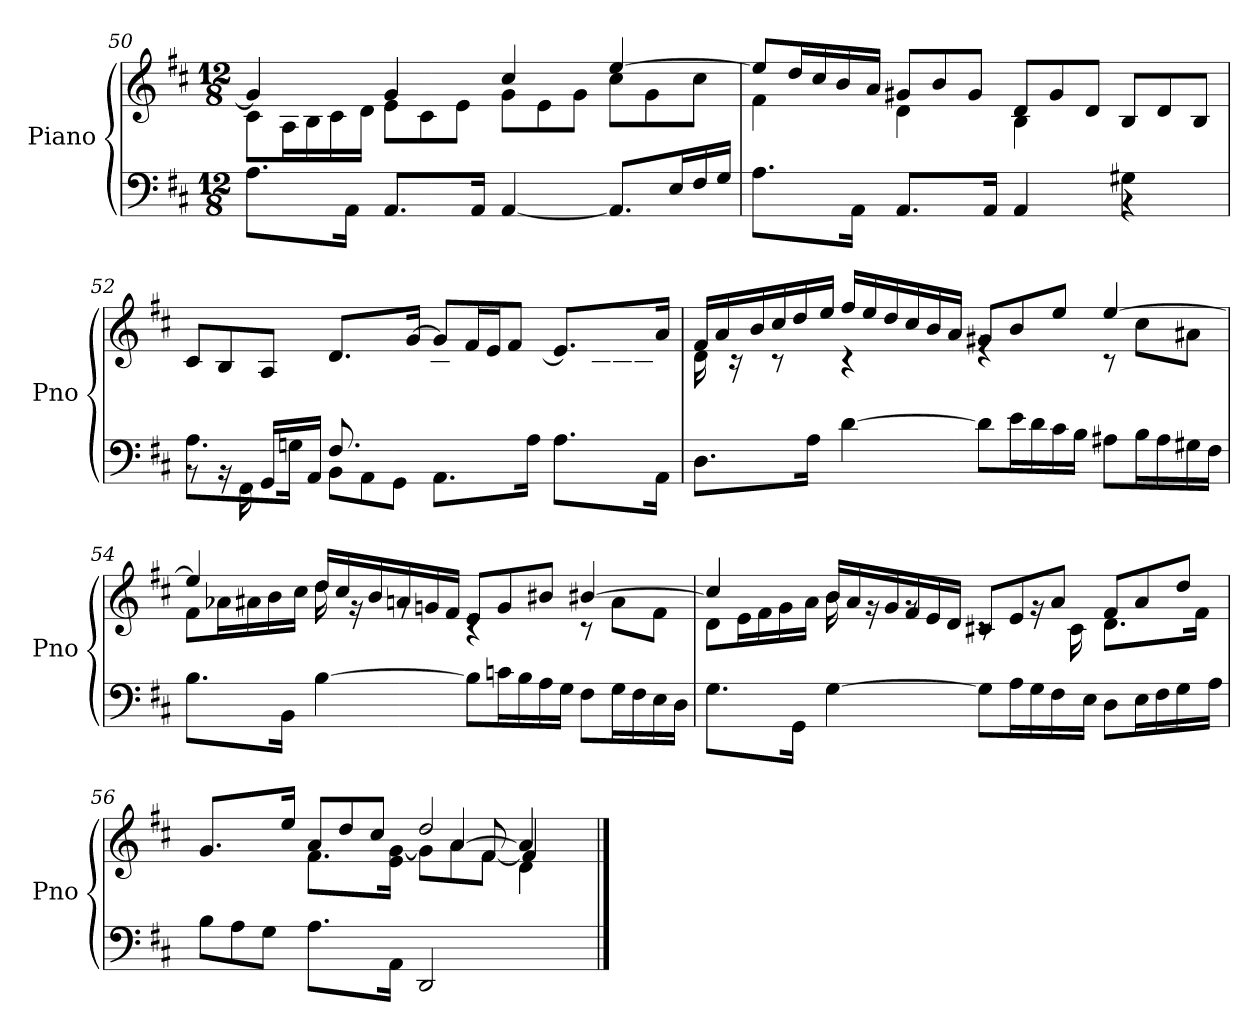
**kern	**kern
*part1	*part1
*staff2	*staff1
*I"Piano	*
*I'Pno	*
*clefF4	*clefG2
*k[f#c#]	*k[f#c#]
*D:	*D:
*M12/8	*M12/8
*Xtuplet	*Xtuplet
=50	=50
*	*^
16%3.A\L	8%3g/]	8c#\L
.	.	16A\L
.	.	16B\
.	.	16c#\
32%3AA\Jk	.	.
.	.	16d\JJ
16%3.AA/L	8%3g/	8e\L
.	.	8c#\
.	.	8e\J
32%3AA/Jk	.	.
[8%3AA/	8%3cc#/	8g\L
.	.	8e\
.	.	8g\J
8.AA/L]	[8%3ee/	8cc#\L
.	.	8g\
16E/L	.	.
16F#/	.	8cc#\J
16G/JJ	.	.
!!LO:PB:g=z	!!
=51	=51	=51
*^	*	*
1ryy	16%3.A\L	8ee/L]	8%3f#\
.	.	16dd/L	.
.	.	16cc#/	.
.	.	16b/	.
.	32%3AA\Jk	.	.
.	.	16a/JJ	.
.	16%3.AA/L	8g#X/L	8%3d\
.	.	8b/	.
.	.	8g#/J	.
.	32%3AA/Jk	.	.
.	8%3AA/	8d/L	8%3B\
.	.	8g#/	.
8ryy	.	8d/J	.
8%3G#X\	8%3rBB	8B/L	4.ryy
.	.	8d/	.
.	.	8B/J	.
=52	=52	=52	=52
16%3.A\L	8rBB	8c#/L	2ryy
.	16rBB	8B/	.
.	16FF#\	.	.
.	16GG/LL	8A/J	.
32%3Gn\Jk	.	.	.
.	16AA/JJ	.	.
16%3.F#/L	8BB\L	16%3.d/L	.
.	8AA\	.	8ryy
.	8GG\J	.	32ryy
2ryy	.	[32%3g/Jk	32%3e\Jk
.	16%3.AA\L	8g/L]	16%3.c#\L
.	.	16f#/L	.
.	.	16e/J	.
.	.	8f#/J	.
.	32%3A\Jk	.	[32%3d\Jk
.	16%3.A\L	16%3.e/L	8d\L]
4ryy	.	.	.
.	.	.	16c#\L
.	.	.	16B\J
.	.	.	8c#\J
16.ryy	32%3AA\Jk	32%3a/Jk	.
*v	*v	*	*
!!LO:LB:g=z	!!
=53	=53	=53
16%3.D\L	16f#/LL	32%3d\
.	16a/	.
.	.	32%3rc
.	16b/	.
.	16cc#/	16%3rc
.	16dd/	.
32%3A\Jk	.	.
.	16ee/JJ	.
[8%3d\	16ff#/LL	8%3rc
.	16ee/	.
.	16dd/	.
.	16cc#/	.
.	16b/	.
.	16a/JJ	.
8d\L]	8g#X/L	8%3re
16e\L	8b/	.
16d\	.	.
16c#\	8ee/J	.
16B\JJ	.	.
8A#X\L	[8%3ee/	8rc
16B\L	.	8cc#\L
16A#\	.	.
16G#X\	.	8a#X\J
16F#\JJ	.	.
!!LO:LB:g=z	!!
=54	=54	=54
16%3.B\L	8%3ee/]	8f#\L
.	.	16a-Xi\L
.	.	16a#X\
.	.	16b\
32%3BB\Jk	.	.
.	.	16cc#\JJ
[8%3B\	16dd/LL	32%3dd\
.	16cc#/	.
.	.	32%3rg
.	16b/	.
.	16an/	16%3rg
.	16gn/	.
.	16f#/JJ	.
8B\L]	8e/L	8%3rc
16cn\L	8g/	.
16B\	.	.
16A\	8b#Xi/J	.
16G\JJ	.	.
8F#\L	[8%3b#Xi/	8rc
16G\L	.	8a\L
16F#\	.	.
16E\	.	8f#\J
16D\JJ	.	.
!!LO:LB:g=z	!!
=55	=55	=55
16%3.G\L	8%3cc/]	8d\L
.	.	16e\L
.	.	16f#\
.	.	16g\
32%3GG\Jk	.	.
.	.	16a\JJ
[8%3G\	16b/LL	32%3b\
.	16a/	.
.	.	32%3rg
.	16g/	.
.	16f#/	16%3rg
.	16e/	.
.	16d/JJ	.
8G\L]	8c#X/L	16%3rc
16A\L	8e/	.
16G\	.	32%3rg
16F#\	8a/J	.
.	.	32%3c#\
16E\JJ	.	.
8D\L	8f#/L	16%3.d\L
16E\L	8a/	.
16F#\	.	.
16G\	8dd/J	.
.	.	32%3f#\Jk
16A\JJ	.	.
=56	=56	=56
*^	*^	*
*	*^	*	*	*^
2..ryy	1ryy	8B\L	16%3.g/L	8g\Lyy	2..ryy	1ryy
.	.	8A\	.	8a\	.	.
.	.	8G\J	.	8b\J	.	.
.	.	.	32%3ee/Jk	.	.	.
.	.	16%3.A\L	8a/L	16%3.f#\L	.	.
.	.	.	8dd/	.	.	.
.	.	.	8cc#/J	.	.	.
.	.	32%3AA\Jk	.	32%3e\ [32%3g\Jk	.	.
.	.	4%3DD/	4%3dd/	8g\L]	.	.
2ryy	.	.	.	8a\	[4a/	.
.	2ryy	.	.	8f#\J	.	[8f#/
.	.	.	.	8%3d\	8%3a/]	8%3f#/]
8ryy	.	.	.	.	.	.
*v	*v	*v	*	*	*	*
*	*v	*v	*v	*v
==	==
*-	*-
